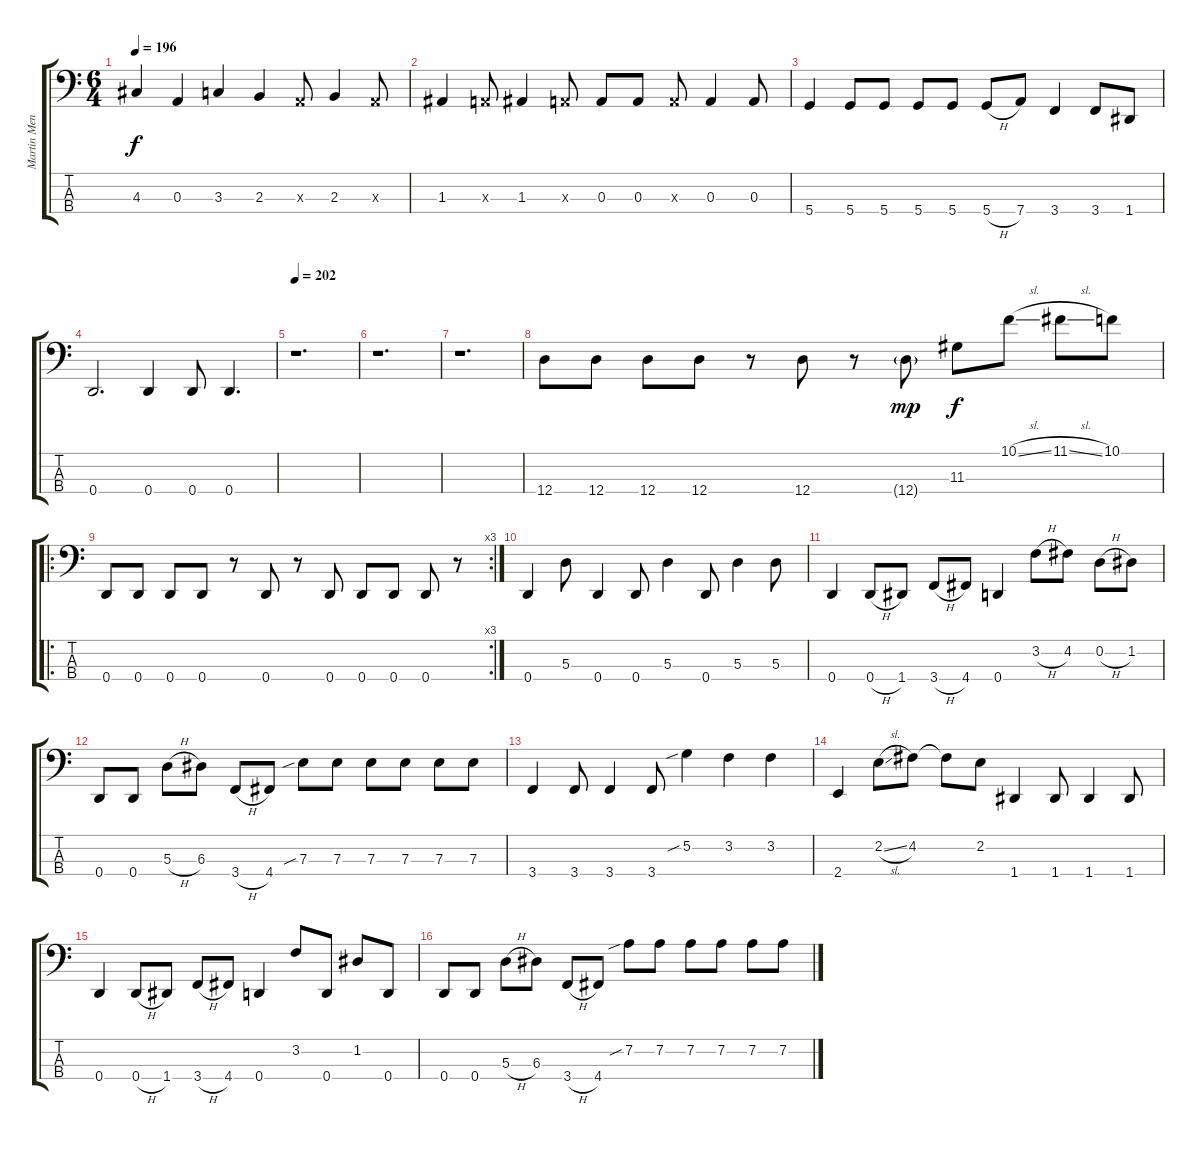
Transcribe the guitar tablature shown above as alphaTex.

\track ("Martin Mendez" "Martin Men") {mute instrument electricbassfinger}
\staff {score tabs}
\tuning (G2 D2 A1 D1) {hide}
\ts (6 4)
\tempo 196
\clef f4
\ks c
4.3.4{dy f} 0.3.4 3.3.4 2.3.4 0.3{x}.8 2.3.4 0.3{x}.8 |
1.3.4 0.3{x}.8 1.3.4 0.3{x}.8 0.3.8 0.3.8 0.3{x}.8 0.3.4 0.3.8 |
5.4.4 5.4.8 5.4.8 5.4.8 5.4.8 5.4{h}.8 7.4.8 3.4.4 3.4.8 1.4.8 |
0.4.2{d} 0.4.4 0.4.8 0.4.4{d} |
\tempo 202
r.1{d} |
r.1{d} |
r.1{d} |
12.4.8 12.4.8 12.4.8 12.4.8 r.8 12.4.8 r.8 12.4{g}.8{dy mp} 11.3.8{dy f} 10.1{sl}.8 11.1{sl}.8 10.1.8 |
\ro
\rc 3
0.4.8 0.4.8 0.4.8 0.4.8 r.8 0.4.8 r.8 0.4.8 0.4.8 0.4.8 0.4.8 r.8 |
0.4.4 5.3.8 0.4.4 0.4.8 5.3.4 0.4.8 5.3.4 5.3.8 |
0.4.4 0.4{h}.8 1.4.8 3.4{h}.8 4.4.8 0.4.4 3.2{h}.8 4.2.8 0.2{h}.8 1.2.8 |
0.4.8 0.4.8 5.3{h}.8 6.3.8 3.4{h}.8 4.4.8 7.3{sib}.8 7.3.8 7.3.8 7.3.8 7.3.8 7.3.8 |
3.4.4 3.4.8 3.4.4 3.4.8 5.2{sib}.4 3.2.4 3.2.4 |
2.4.4 2.2{sl}.8 4.2.8 4.2{t}.8 2.2.8 1.4.4 1.4.8 1.4.4 1.4.8 |
0.4.4 0.4{h}.8 1.4.8 3.4{h}.8 4.4.8 0.4.4 3.2.8 0.4.8 1.2.8 0.4.8 |
0.4.8 0.4.8 5.3{h}.8 6.3.8 3.4{h}.8 4.4.8 7.2{sib}.8 7.2.8 7.2.8 7.2.8 7.2.8 7.2.8
